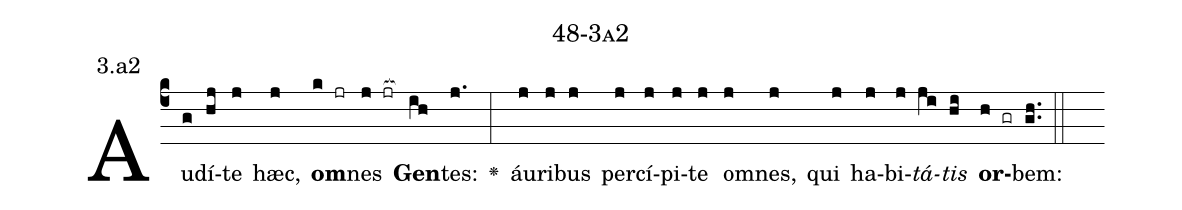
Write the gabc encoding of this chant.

name: 48-3a2;
annotation: 3.a2;
%%
(c4)Au(g)dí(hj)te(j) hæc,(j) <b>om</b>(k jr)nes(j jr[ocb:1{]) <b>Gen</b>(ih[ocb:0}])tes:(j.) <v>\greheightstar</v>(:) áu(j)ri(j)bus(j) per(j)cí(j)pi(j)te(j) om(j)nes,(j) qui(j) ha(j)bi(j)<i>tá</i>(ji)<i>tis</i>(hi) <b>or</b>(h gr)bem:(gh..) (::)


%E(j) u(j) o(ji) u(hi) a(h) e.(gh..) (::)
